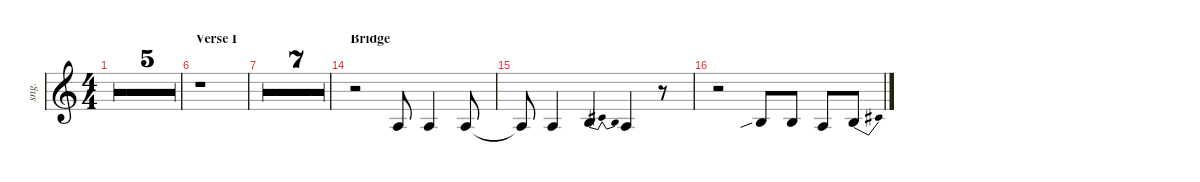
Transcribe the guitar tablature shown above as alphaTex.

\defaultSystemsLayout 4
\hideDynamics
\bracketExtendMode nobrackets
\track ("V. Harmony 1" "sng.") {defaultSystemsLayout 4 multiBarRest instrument voiceoohs}
\staff {score}
\tuning (E4 B3 G3 D3 A2 E2)
\ts (4 4)
\tempo 125
\clef g2
\ks c
r.1{dy mf} |
r.1 |
r.1 |
r.1 |
r.1 |
\section ("" "Verse I")
r.1 |
r.1 |
r.1 |
r.1 |
r.1 |
r.1 |
r.1 |
r.1 |
\section ("" "Bridge")
r.2 7.4.8 7.4.4 7.4.8 |
7.4{t}.8 7.4.4 9.4{be (bendrelease 14.399999999999999 0 25.2 4 31.799999999999997 4 40.199999999999996 0)}.4 7.4.4 r.8 |
r.2 9.4{sib}.8 9.4.8 7.4.8 9.4{be (bend 0 0 39.6 4)}.8
